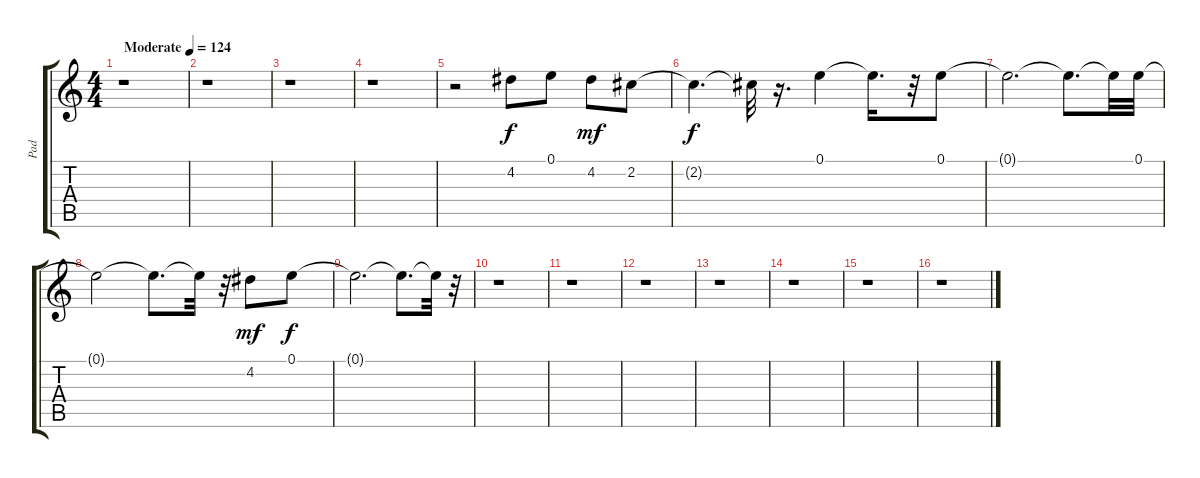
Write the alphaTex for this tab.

\track ("Pad" "Pad") {instrument contrabass}
\staff {score tabs}
\tuning (E4 B3 G3 D3 A2 E2) {hide}
\ts (4 4)
\tempo (124 "Moderate")
\clef g2
\ks c
r.1{dy f instrument contrabass} |
r.1 |
r.1 |
r.1 |
r.2 4.2.8 0.1.8 4.2.8{dy mf} 2.2.8 |
2.2{t}.4{d dy f} 2.2{t}.32 r.16{d} 0.1.4 0.1{t}.16{d} r.32 0.1.8 |
0.1{t}.2{d} 0.1{t}.8{d} 0.1{t}.32 0.1.32 |
0.1{t}.2 0.1{t}.8{d} 0.1{t}.32 r.32 4.2.8{dy mf} 0.1.8{dy f} |
0.1{t}.2{d} 0.1{t}.8{d} 0.1{t}.32 r.32 |
r.1 |
r.1 |
r.1 |
r.1 |
r.1 |
r.1 |
r.1
